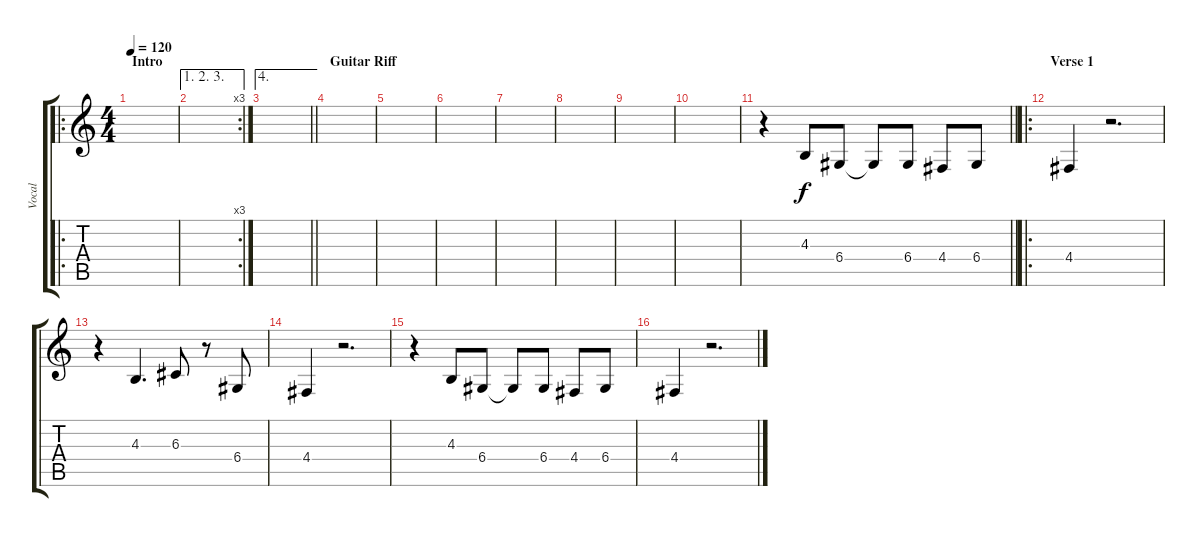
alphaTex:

\track ("Vocal" "Vocal") {instrument lead6voice}
\staff {score tabs}
\tuning (E4 B3 G3 D3 A2 E2) {hide}
\ro
\ts (4 4)
\section ("" "Intro")
\tempo 120
\clef g2
\ks c
|
\ae (1 2 3)
\rc 3
|
\ae 4
\barLineRight lightlight
|
\section ("" "Guitar Riff")
|
|
|
|
|
|
|
\barLineRight lightlight
r.4 4.3.8 6.4.8 6.4{t}.8 6.4.8 4.4.8 6.4.8 |
\ro
\section ("" "Verse 1")
4.4.4 r.2{d} |
r.4 4.3.4{d} 6.3.8 r.8 6.4.8 |
4.4.4 r.2{d} |
r.4 4.3.8 6.4.8 6.4{t}.8 6.4.8 4.4.8 6.4.8 |
4.4.4 r.2{d}
